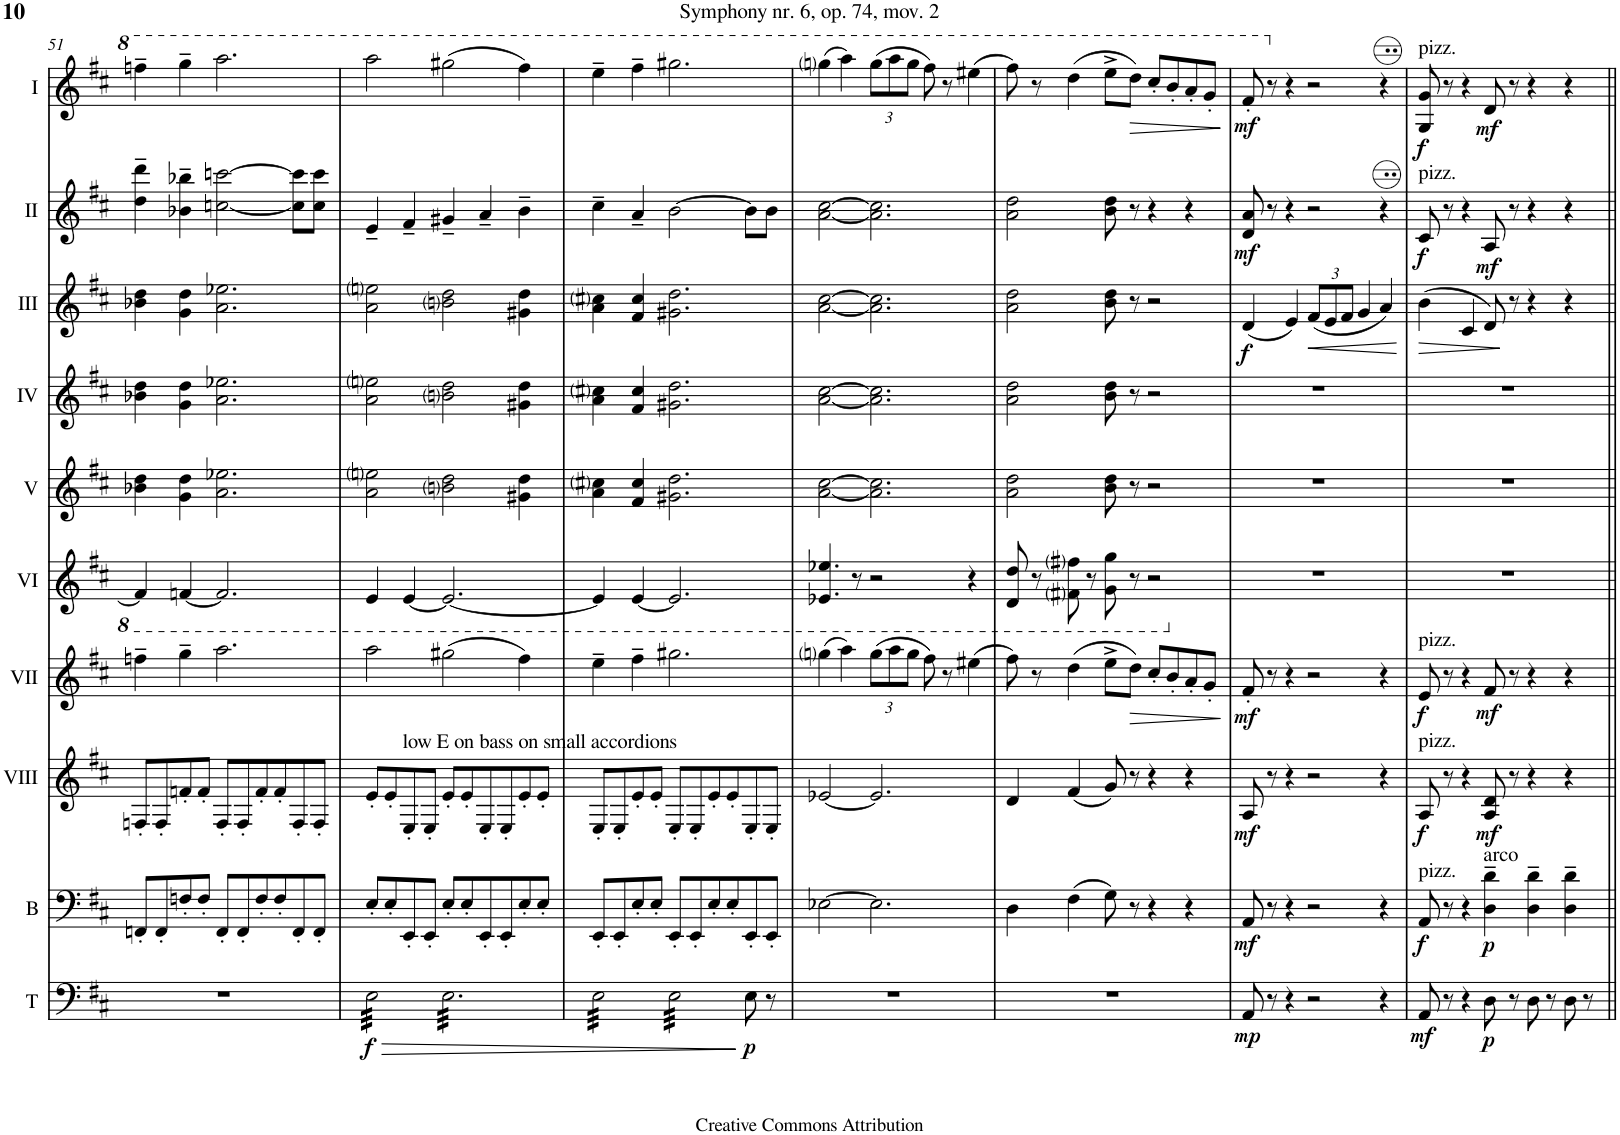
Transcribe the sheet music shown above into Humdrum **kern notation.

**kern	**dynam	**kern	**dynam	**kern	**dynam	**kern	**dynam	**kern	**kern	**kern	**kern	**dynam	**kern	**dynam	**kern	**dynam
*part10	*part10	*part9	*part9	*part8	*part8	*part7	*part7	*part6	*part5	*part4	*part3	*part3	*part2	*part2	*part1	*part1
*staff10	*staff10	*staff9	*staff9	*staff8	*staff8	*staff7	*staff7	*staff6	*staff5	*staff4	*staff3	*staff3	*staff2	*staff2	*staff1	*staff1
*I"Timp.	*	*I"Bass	*	*I"Acc. 8	*	*I"Acc. 7	*	*I"Acc. 6	*I"Acc. 5	*I"Acc. 4	*I"Acc. 3	*	*I"Acc. 2	*	*I"Acc. 1	*
*I'T	*	*I'B	*	*	*	*	*	*	*	*	*	*	*	*	*	*
!!LO:PB:g=z
*clefF4	*	*clefF4	*	*clefG2	*	*clefG2	*	*clefG2	*clefG2	*clefG2	*clefG2	*	*clefG2	*	*clefG2	*
*	*	*Trd7c12	*	*Trd7c12	*	*Trd7c12	*	*Trd7c12	*Trd7c12	*	*Trd7c12	*	*	*	*	*
*k[f#c#]	*	*k[f#c#]	*	*k[f#c#]	*	*k[f#c#]	*	*k[f#c#]	*k[f#c#]	*k[f#c#]	*k[f#c#]	*	*k[f#c#]	*	*k[f#c#]	*
*M5/4	*	*M5/4	*	*M5/4	*	*M5/4	*	*M5/4	*M5/4	*M5/4	*M5/4	*	*M5/4	*	*M5/4	*
=51	=51	=51	=51	=51	=51	=51	=51	=51	=51	=51	=51	=51	=51	=51	=51	=51
4%5r	.	8FFn'/L	.	8Fn'/L	.	4ffn~\	.	4F/]	4bb-X\ 4ddd\	4b-X\ 4dd\	4bb-X\ 4ddd\	.	4d\~ 4dd\~	.	4ffn~\	.
.	.	8FF'/	.	8F'/	.	.	.	.	.	.	.	.	.	.	.	.
.	.	8Fn'/	.	8fn'/	.	4gg~\	.	[4Fn/	4gg\ 4ddd\	4g\ 4dd\	4gg\ 4ddd\	.	4B-X\~ 4b-X\~	.	4gg~\	.
.	.	8F'/J	.	8f'/J	.	.	.	.	.	.	.	.	.	.	.	.
.	.	8FF'/L	.	8F'/L	.	2.aa\	.	2.F/]	2.aa\ 2.eee-X\	2.a\ 2.ee-X\	2.aa\ 2.eee-X\	.	[2cn\ [2ccn\	.	2.aa\	.
.	.	8FF'/	.	8F'/	.	.	.	.	.	.	.	.	.	.	.	.
.	.	8F'/	.	8f'/	.	.	.	.	.	.	.	.	.	.	.	.
.	.	8F'/	.	8f'/	.	.	.	.	.	.	.	.	.	.	.	.
.	.	8FF'/	.	8F'/	.	.	.	.	.	.	.	.	8c\] 8cc\]L	.	.	.
.	.	8FF'/J	.	8F'/J	.	.	.	.	.	.	.	.	8c\ 8cc\J	.	.	.
=52	=52	=52	=52	=52	=52	=52	=52	=52	=52	=52	=52	=52	=52	=52	=52	=52
!	!LO:HP:b	!	!	!	!	!	!	!	!	!	!	!	!	!	!	!
!	!LO:DY:n=1:b	!	!	!	!	!	!	!	!	!	!	!	!	!	!	!
*tremolo	*	*	*	*	*	*	*	*	*	*	*	*	*	*	*	*
32E\LLL	> f	8E'/L	.	8e'/L	.	2aa\	.	4E/	2aa\ 2eeeni\	2a\ 2eeni\	2aa\ 2eeeni\	.	4E~/	.	2aa\	.
32E\	.	.	.	.	.	.	.	.	.	.	.	.	.	.	.	.
32E\	.	.	.	.	.	.	.	.	.	.	.	.	.	.	.	.
32E\	.	.	.	.	.	.	.	.	.	.	.	.	.	.	.	.
32E\	.	8E'/	.	8e'/	.	.	.	.	.	.	.	.	.	.	.	.
32E\	.	.	.	.	.	.	.	.	.	.	.	.	.	.	.	.
32E\	.	.	.	.	.	.	.	.	.	.	.	.	.	.	.	.
32E\	.	.	.	.	.	.	.	.	.	.	.	.	.	.	.	.
!	!	!	!	!LO:TX:a:t=low E on bass on small accordions	!	!	!	!	!	!	!	!	!	!	!	!
32E\	.	8EE'/	.	8E'/	.	.	.	[4E/	.	.	.	.	4F#~/	.	.	.
32E\	.	.	.	.	.	.	.	.	.	.	.	.	.	.	.	.
32E\	.	.	.	.	.	.	.	.	.	.	.	.	.	.	.	.
32E\	.	.	.	.	.	.	.	.	.	.	.	.	.	.	.	.
32E\	.	8EE'/J	.	8E'/J	.	.	.	.	.	.	.	.	.	.	.	.
32E\	.	.	.	.	.	.	.	.	.	.	.	.	.	.	.	.
32E\	.	.	.	.	.	.	.	.	.	.	.	.	.	.	.	.
32E\JJJ	.	.	.	.	.	.	.	.	.	.	.	.	.	.	.	.
32E\LLL	.	8E'/L	.	8e'/L	.	(2gg#X\	.	2.E/_	2bbni\ 2ddd\	2bni\ 2dd\	2bbni\ 2ddd\	.	4G#X~/	.	(2gg#X\	.
32E\	.	.	.	.	.	.	.	.	.	.	.	.	.	.	.	.
32E\	.	.	.	.	.	.	.	.	.	.	.	.	.	.	.	.
32E\	.	.	.	.	.	.	.	.	.	.	.	.	.	.	.	.
32E\	.	8E'/	.	8e'/	.	.	.	.	.	.	.	.	.	.	.	.
32E\	.	.	.	.	.	.	.	.	.	.	.	.	.	.	.	.
32E\	.	.	.	.	.	.	.	.	.	.	.	.	.	.	.	.
32E\	.	.	.	.	.	.	.	.	.	.	.	.	.	.	.	.
32E\	.	8EE'/	.	8E'/	.	.	.	.	.	.	.	.	4A~/	.	.	.
32E\	.	.	.	.	.	.	.	.	.	.	.	.	.	.	.	.
32E\	.	.	.	.	.	.	.	.	.	.	.	.	.	.	.	.
32E\	.	.	.	.	.	.	.	.	.	.	.	.	.	.	.	.
32E\	.	8EE'/	.	8E'/	.	.	.	.	.	.	.	.	.	.	.	.
32E\	.	.	.	.	.	.	.	.	.	.	.	.	.	.	.	.
32E\	.	.	.	.	.	.	.	.	.	.	.	.	.	.	.	.
32E\	.	.	.	.	.	.	.	.	.	.	.	.	.	.	.	.
32E\	.	8E'/	.	8e'/	.	4ff#\)	.	.	4gg#X\ 4ddd\	4g#X\ 4dd\	4gg#X\ 4ddd\	.	4B~\	.	4ff#\)	.
32E\	.	.	.	.	.	.	.	.	.	.	.	.	.	.	.	.
32E\	.	.	.	.	.	.	.	.	.	.	.	.	.	.	.	.
32E\	.	.	.	.	.	.	.	.	.	.	.	.	.	.	.	.
32E\	.	8E'/J	.	8e'/J	.	.	.	.	.	.	.	.	.	.	.	.
32E\	.	.	.	.	.	.	.	.	.	.	.	.	.	.	.	.
32E\	.	.	.	.	.	.	.	.	.	.	.	.	.	.	.	.
32E\JJJ	.	.	.	.	.	.	.	.	.	.	.	.	.	.	.	.
=53	=53	=53	=53	=53	=53	=53	=53	=53	=53	=53	=53	=53	=53	=53	=53	=53
32E\LLL	.	8EE'/L	.	8E'/L	.	4ee~\	.	4E/]	4aa\ 4ccc#i\	4a\ 4cc#i\	4aa\ 4ccc#i\	.	4c#~\	.	4ee~\	.
32E\	.	.	.	.	.	.	.	.	.	.	.	.	.	.	.	.
32E\	.	.	.	.	.	.	.	.	.	.	.	.	.	.	.	.
32E\	.	.	.	.	.	.	.	.	.	.	.	.	.	.	.	.
32E\	.	8EE'/	.	8E'/	.	.	.	.	.	.	.	.	.	.	.	.
32E\	.	.	.	.	.	.	.	.	.	.	.	.	.	.	.	.
32E\	.	.	.	.	.	.	.	.	.	.	.	.	.	.	.	.
32E\	.	.	.	.	.	.	.	.	.	.	.	.	.	.	.	.
32E\	.	8E'/	.	8e'/	.	4ff#~\	.	[4E/	4ff#/ 4ccc#/	4f#/ 4cc#/	4ff#/ 4ccc#/	.	4A~/	.	4ff#~\	.
32E\	.	.	.	.	.	.	.	.	.	.	.	.	.	.	.	.
32E\	.	.	.	.	.	.	.	.	.	.	.	.	.	.	.	.
32E\	.	.	.	.	.	.	.	.	.	.	.	.	.	.	.	.
32E\	.	8E'/J	.	8e'/J	.	.	.	.	.	.	.	.	.	.	.	.
32E\	.	.	.	.	.	.	.	.	.	.	.	.	.	.	.	.
32E\	.	.	.	.	.	.	.	.	.	.	.	.	.	.	.	.
32E\JJJ	.	.	.	.	.	.	.	.	.	.	.	.	.	.	.	.
32E\LLL	.	8EE'/L	.	8E'/L	.	2.gg#X\	.	2.E/]	2.gg#X\ 2.ddd\	2.g#X\ 2.dd\	2.gg#X\ 2.ddd\	.	[2B\	.	2.gg#X\	.
32E\	.	.	.	.	.	.	.	.	.	.	.	.	.	.	.	.
32E\	.	.	.	.	.	.	.	.	.	.	.	.	.	.	.	.
32E\	.	.	.	.	.	.	.	.	.	.	.	.	.	.	.	.
32E\	.	8EE'/	.	8E'/	.	.	.	.	.	.	.	.	.	.	.	.
32E\	.	.	.	.	.	.	.	.	.	.	.	.	.	.	.	.
32E\	.	.	.	.	.	.	.	.	.	.	.	.	.	.	.	.
32E\	.	.	.	.	.	.	.	.	.	.	.	.	.	.	.	.
32E\	.	8E'/	.	8e'/	.	.	.	.	.	.	.	.	.	.	.	.
32E\	.	.	.	.	.	.	.	.	.	.	.	.	.	.	.	.
32E\	.	.	.	.	.	.	.	.	.	.	.	.	.	.	.	.
32E\	.	.	.	.	.	.	.	.	.	.	.	.	.	.	.	.
32E\	.	8E'/	.	8e'/	.	.	.	.	.	.	.	.	.	.	.	.
32E\	.	.	.	.	.	.	.	.	.	.	.	.	.	.	.	.
32E\	.	.	.	.	.	.	.	.	.	.	.	.	.	.	.	.
32E\JJJ	.	.	.	.	.	.	.	.	.	.	.	.	.	.	.	.
*Xtremolo	*	*	*	*	*	*	*	*	*	*	*	*	*	*	*	*
!	!LO:DY:n=1:b	!	!	!	!	!	!	!	!	!	!	!	!	!	!	!
8E\	] p	8EE'/	.	8E'/	.	.	.	.	.	.	.	.	8B\L]	.	.	.
8r	.	8EE'/J	.	8E'/J	.	.	.	.	.	.	.	.	8B\J	.	.	.
=54	=54	=54	=54	=54	=54	=54	=54	=54	=54	=54	=54	=54	=54	=54	=54	=54
4%5r	.	[2E-X\	.	[2e-X/	.	(4ggni\	.	4.E-X/ 4.e-X/	[2aa\ [2ccc#\	[2a\ [2cc#\	[2aa\ [2ccc#\	.	[2A\ [2c#\	.	(4ggni\	.
.	.	.	.	.	.	4aa\)	.	.	.	.	.	.	.	.	4aa\)	.
.	.	.	.	.	.	.	.	8r	.	.	.	.	.	.	.	.
*	*	*	*	*	*	*Xbrackettup	*	*	*	*	*	*	*	*	*Xbrackettup	*
.	.	2.E-\]	.	2.e-/]	.	(12gg\L	.	2r	2.aa\] 2.ccc#\]	2.a\] 2.cc#\]	2.aa\] 2.ccc#\]	.	2.A\] 2.c#\]	.	(12gg\L	.
.	.	.	.	.	.	12aa\	.	.	.	.	.	.	.	.	12aa\	.
.	.	.	.	.	.	12gg\J	.	.	.	.	.	.	.	.	12gg\J	.
.	.	.	.	.	.	8ff#\)	.	.	.	.	.	.	.	.	8ff#\)	.
.	.	.	.	.	.	8r	.	.	.	.	.	.	.	.	8r	.
.	.	.	.	.	.	(4ee#X\	.	4r	.	.	.	.	.	.	(4ee#X\	.
=55	=55	=55	=55	=55	=55	=55	=55	=55	=55	=55	=55	=55	=55	=55	=55	=55
4%5r	.	4D\	.	4d/	.	8ff#\)	.	8D/ 8d/	2aa\ 2ddd\	2a\ 2dd\	2aa\ 2ddd\	.	2A\ 2d\	.	8ff#\)	.
.	.	.	.	.	.	8r	.	8r	.	.	.	.	.	.	8r	.
.	.	(4F#\	.	(4f#/	.	(4dd\	.	8F#i\ 8f#i\	.	.	.	.	.	.	(4dd\	.
.	.	.	.	.	.	.	.	8r	.	.	.	.	.	.	.	.
.	.	8G\)	.	8g/)	.	8ee^\L	.	8G\ 8g\	8bb\ 8ddd\	8b\ 8dd\	8bb\ 8ddd\	.	8B\ 8d\	.	8ee^\L	.
!	!	!	!	!	!	!	!LO:HP:b	!	!	!	!	!	!	!	!	!LO:HP:b
.	.	8r	.	8r	.	8dd\J)	>	8r	8r	8r	8r	.	8r	.	8dd\J)	>
.	.	4r	.	4r	.	8cc#'/L	.	2r	2r	2r	2r	.	4r	.	8cc#'/L	.
.	.	.	.	.	.	8b'/	.	.	.	.	.	.	.	.	8b'/	.
.	.	4r	.	4r	.	8a'/	.	.	.	.	.	.	4r	.	8a'/	.
.	.	.	.	.	.	8g'/J	.	.	.	.	.	.	.	.	8g'/J	.
.	.	.	.	.	.	.	]	.	.	.	.	.	.	.	.	]
=56	=56	=56	=56	=56	=56	=56	=56	=56	=56	=56	=56	=56	=56	=56	=56	=56
!	!LO:DY:b	!	!LO:DY:b	!	!LO:DY:b	!	!LO:DY:b	!	!	!	!	!LO:DY:b	!	!LO:DY:b	!	!LO:DY:b
8AA/	mp	8AA/	mf	8A/	mf	8f#'/	mf	4%5r	4%5r	4%5r	(4dd/	f	8D/ 8A/	mf	8f#'/	mf
8r	.	8r	.	8r	.	8r	.	.	.	.	.	.	8r	.	8r	.
4r	.	4r	.	4r	.	4r	.	.	.	.	4ee/)	.	4r	.	4r	.
*	*	*	*	*	*	*	*	*	*	*	*Xbrackettup	*	*	*	*	*
!	!	!	!	!	!	!	!	!	!	!	!	!LO:HP:b	!	!	!	!
2r	.	2r	.	2r	.	2r	.	.	.	.	(12ff#/L	<	2r	.	2r	.
.	.	.	.	.	.	.	.	.	.	.	12ee/	.	.	.	.	.
.	.	.	.	.	.	.	.	.	.	.	12ff#/J	.	.	.	.	.
.	.	.	.	.	.	.	.	.	.	.	4gg/	.	.	.	.	.
4r	.	4r	.	4r	.	4r	.	.	.	.	4aa/)	.	4r	.	4r	.
.	.	.	.	.	.	.	.	.	.	.	.	[	.	.	.	.
=57	=57	=57	=57	=57	=57	=57	=57	=57	=57	=57	=57	=57	=57	=57	=57	=57
!	!	!	!	!	!	!	!	!	!	!	!	!	!	!	!LO:TX:a:t=pizz.	!
!	!	!	!	!	!	!	!	!	!	!	!	!	!LO:TX:a:t=pizz.	!	!	!
!	!	!	!	!	!	!LO:TX:a:t=pizz.	!	!	!	!	!	!	!	!	!	!
!	!	!	!	!LO:TX:a:t=pizz.	!	!	!	!	!	!	!	!	!	!	!	!
!	!	!LO:TX:a:t=pizz.	!	!	!	!	!	!	!	!	!	!	!	!	!	!
!	!LO:DY:b	!	!LO:DY:b	!	!LO:DY:b	!	!LO:DY:b	!	!	!	!	!LO:HP:b	!	!LO:DY:b	!	!LO:DY:b
8AA/	mf	8AA/	f	8A/	f	8e/	f	4%5r	4%5r	4%5r	(4bb\	>	8c#/	f	8G/ 8g/	f
8r	.	8r	.	8r	.	8r	.	.	.	.	.	.	8r	.	8r	.
4r	.	4r	.	4r	.	4r	.	.	.	.	4cc#/	.	4r	.	4r	.
!	!	!LO:TX:a:t=arco	!	!	!	!	!	!	!	!	!	!	!	!	!	!
!	!LO:DY:b	!	!LO:DY:b	!	!LO:DY:b	!	!LO:DY:b	!	!	!	!	!	!	!LO:DY:b	!	!LO:DY:b
8D\	p	4D\~ 4d\~	p	8A/ 8d/	mf	8f#/	mf	.	.	.	8dd/)	.	8A/	mf	8d/	mf
8r	.	.	.	8r	.	8r	.	.	.	.	8r	]	8r	.	8r	.
8D\	.	4D\~ 4d\~	.	4r	.	4r	.	.	.	.	4r	.	4r	.	4r	.
8r	.	.	.	.	.	.	.	.	.	.	.	.	.	.	.	.
8D\	.	4D\~ 4d\~	.	4r	.	4r	.	.	.	.	4r	.	4r	.	4r	.
8r	.	.	.	.	.	.	.	.	.	.	.	.	.	.	.	.
=||	=||	=||	=||	=||	=||	=||	=||	=||	=||	=||	=||	=||	=||	=||	=||	=||
*-	*-	*-	*-	*-	*-	*-	*-	*-	*-	*-	*-	*-	*-	*-	*-	*-
